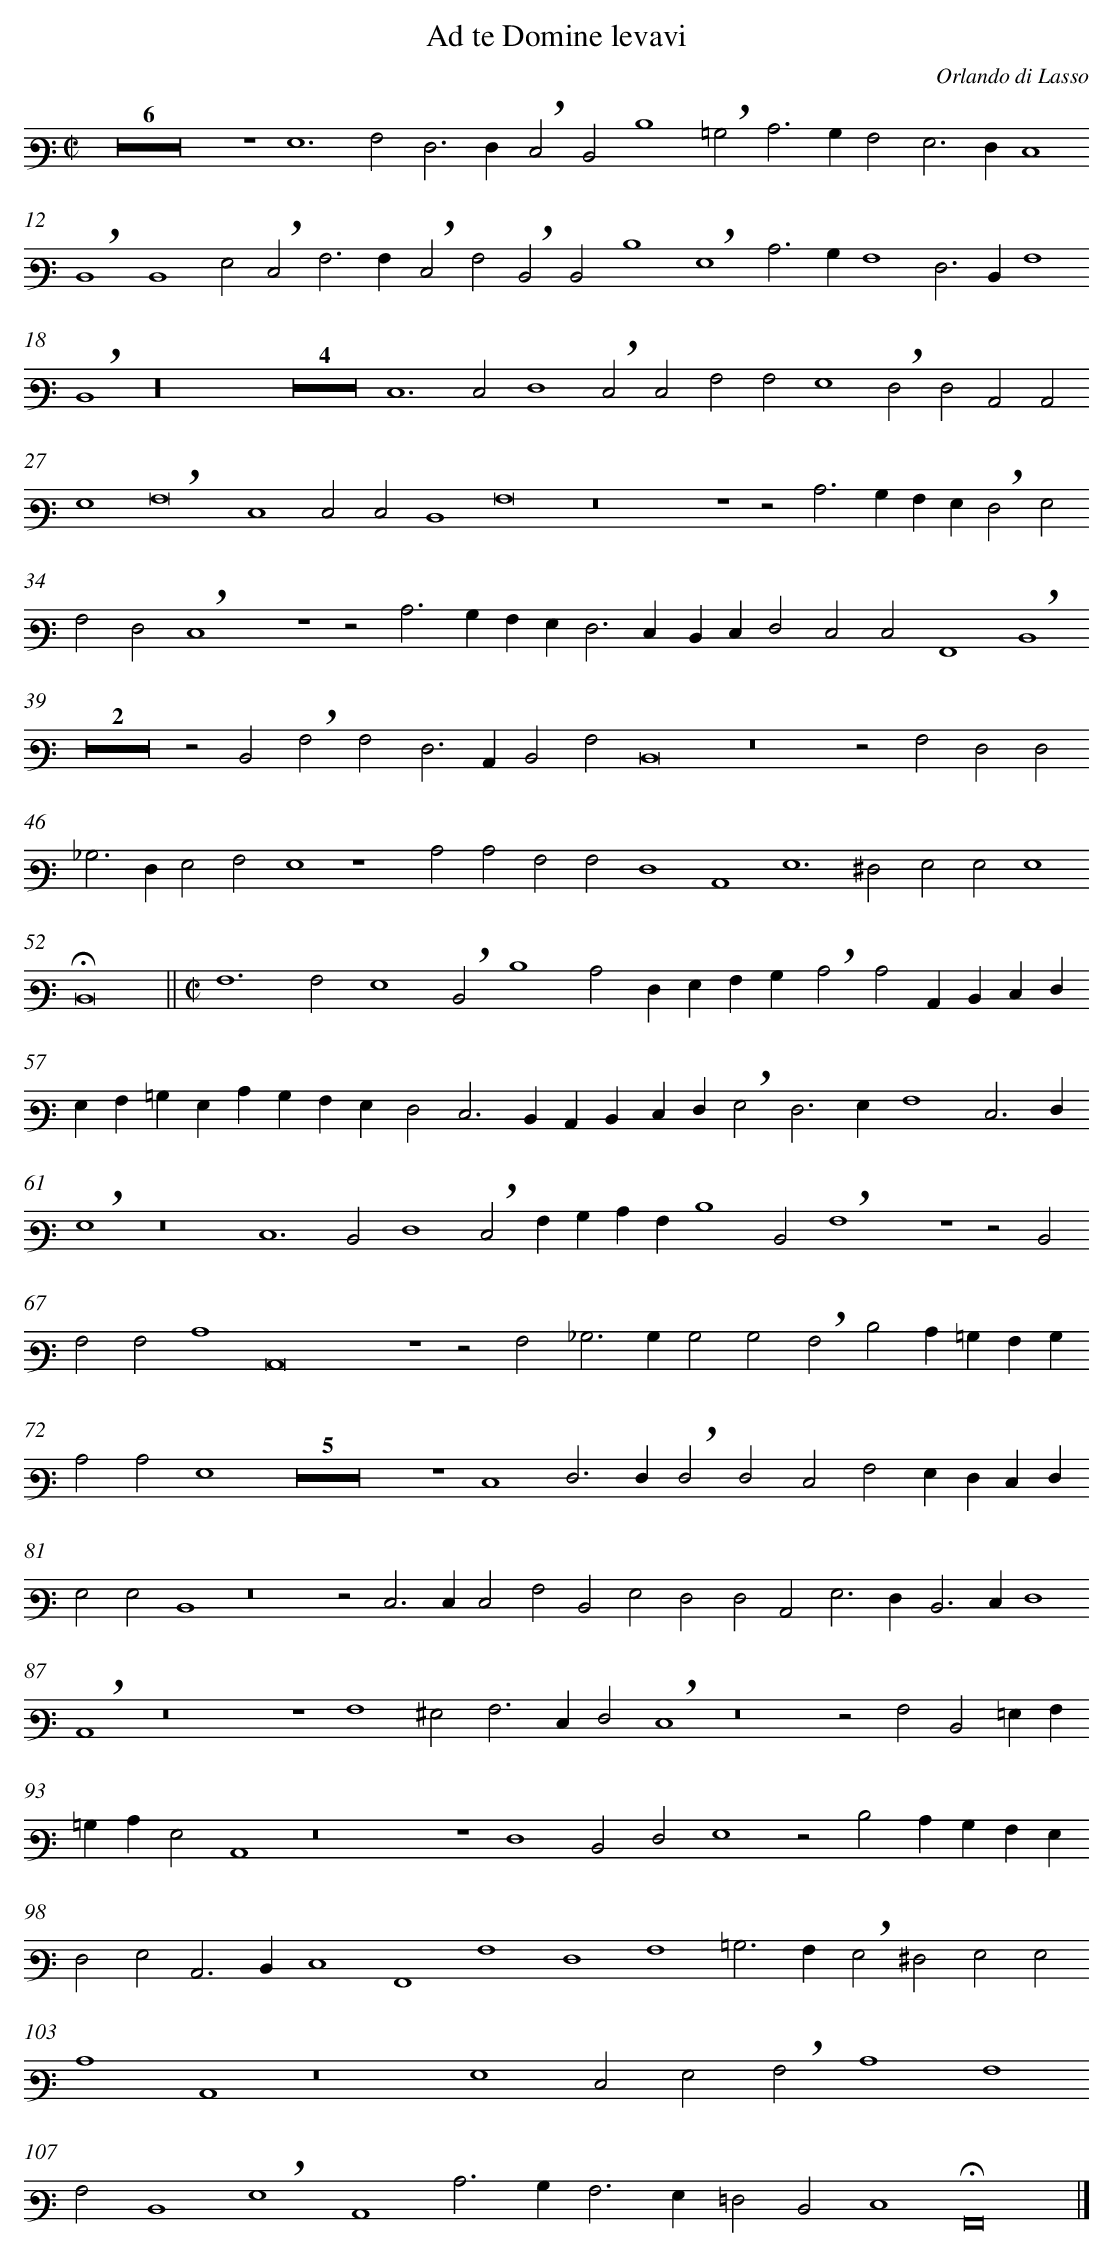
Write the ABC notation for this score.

X:1
T: Ad te Domine levavi
C: Orlando di Lasso
L: 1/4
M: C|
K: C clef=F3
Z6 [|]
z4G,6 [|]
A,2F,3F, [|]
!breath!E,2D,2D4 [|]
!breath!=B,2C2>B,2A,2 [|]
G,2>F,2E,4 [|]
!breath!D,4D,4 [|]
G,2!breath!E,2A,3A, [|]
!breath!E,2A,2!breath!D,2D,2 [|]
D4!breath!G,4 [|]
C2>B,2A,4 [|]
F,2>D,2A,4 [|]
!breath!D,4z16 [|]
Z4 [|]
E,6E,2 [|]
F,4!breath!E,2E,2 [|]
A,2A,2G,4 [|]
!breath!F,2F,2C,2C,2 [|]
G,4!breath!A,8 [|]
E,4 [|]
E,2E,2D,4 [|]
A,8 [|]
z8 [|]
z4z2C3 [|]
B,A,G,!breath!F,2G,2 [|]
A,2F,2!breath!E,4 [|]
z4z2C3 [|]
B,A,G,2<F,2E, [|]
D,E,F,2E,2E,2 [|]
A,,4!breath!D,4 [|]
Z2 [|]
z2D,2!breath!A,2A,2 [|]
F,2>C,2D,2A,2 [|]
D,8 [|]
z8 [|]
z2A,2F,2F,2 [|]
_B,2>F,2G,2A,2 [|]
G,4z4 [|]
C2C2A,2A,2 [|]
F,4C,4 [|]
G,6^F,2 [|]
G,2G,2G,4 [|]
!fermata!D,8 ||
[M:C|]A,6A,2 [|]
G,4!breath!D,2D4 [|]
C2F,G,A,B, [|]
!breath!C2C2C,D,E,F, [|]
G,A,=B,G,CB,A,G, [|]
F,2E,2>D,2C,D, [|]
E,F,!breath!G,2F,3G, [|]
A,4E,3F, [|]
!breath!G,4z8 [|]
E,6 [|]
D,2F,4 [|]
!breath!E,2A,B,CA,D4 [|]
D,2!breath!A,4 [|]
z4z2D,2 [|]
A,2A,2C4 [|]
C,8 [|]
z4z2A,2 [|]
_B,2>B,2B,2B,2 [|]
!breath!A,2D2C=B,A,B, [|]
C2C2G,4 [|]
Z5 [|]
z4E,4 [|]
F,2>F,2!breath!F,2F,2 [|]
E,2A,2G,F,E,F, [|]
G,2G,2D,4 [|]
z8 [|]
z2E,2>E,2E,2 [|]
A,2D,2G,2F,2 [|]
F,2C,2G,3F, [|]
D,2>E,2F,4 [|]
!breath!C,4z8 [|]
z4 [|]
A,4^G,2A,3 [|]
E,F,2!breath!E,4 [|]
z8 [|]
z2A,2D,2=G,A, [|]
=B,CG,2C,4 [|]
z8 [|]
z4F,4 [|]
D,2F,2G,4 [|]
z2D2CB,A,G, [|]
F,2G,2C,3D, [|]
E,4A,,4 [|]
A,4F,4 [|]
A,4=B,3A, [|]
!breath!G,2^F,2G,2G,2 [|]
C4C,4 [|]
z8 [|]
G,4E,2G,2 [|]
!breath!A,2C4A,4 [|]
A,2D,4 [|]
!breath!G,4C,4 [|]
C2>B,2A,3G, [|]
=F,2D,2E,4 [|]
!fermata!A,,8 |]
